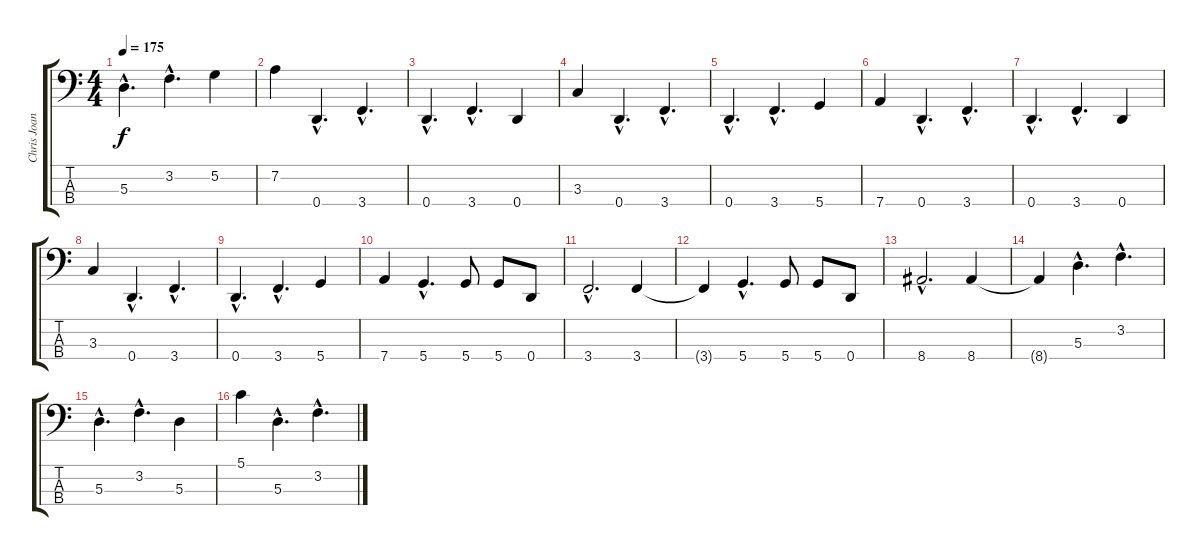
\track ("Chris Joannou" "Chris Joan") {instrument electricbasspick}
\staff {score tabs}
\tuning (G2 D2 A1 D1) {hide}
\ts (4 4)
\tempo 175
\clef f4
\ks c
5.3{hac}.4{d dy f} 3.2{hac}.4{d} 5.2.4 |
7.2.4 0.4{hac}.4{d} 3.4{hac}.4{d} |
0.4{hac}.4{d} 3.4{hac}.4{d} 0.4.4 |
3.3.4 0.4{hac}.4{d} 3.4{hac}.4{d} |
0.4{hac}.4{d} 3.4{hac}.4{d} 5.4.4 |
7.4.4 0.4{hac}.4{d} 3.4{hac}.4{d} |
0.4{hac}.4{d} 3.4{hac}.4{d} 0.4.4 |
3.3.4 0.4{hac}.4{d} 3.4{hac}.4{d} |
0.4{hac}.4{d} 3.4{hac}.4{d} 5.4.4 |
7.4.4 5.4{hac}.4{d} 5.4.8 5.4.8 0.4.8 |
3.4{hac}.2{d} 3.4.4 |
3.4{t}.4 5.4{hac}.4{d} 5.4.8 5.4.8 0.4.8 |
8.4{hac}.2{d} 8.4.4 |
8.4{t}.4 5.3{hac}.4{d} 3.2{hac}.4{d} |
5.3{hac}.4{d} 3.2{hac}.4{d} 5.3.4 |
5.1.4 5.3{hac}.4{d} 3.2{hac}.4{d}
